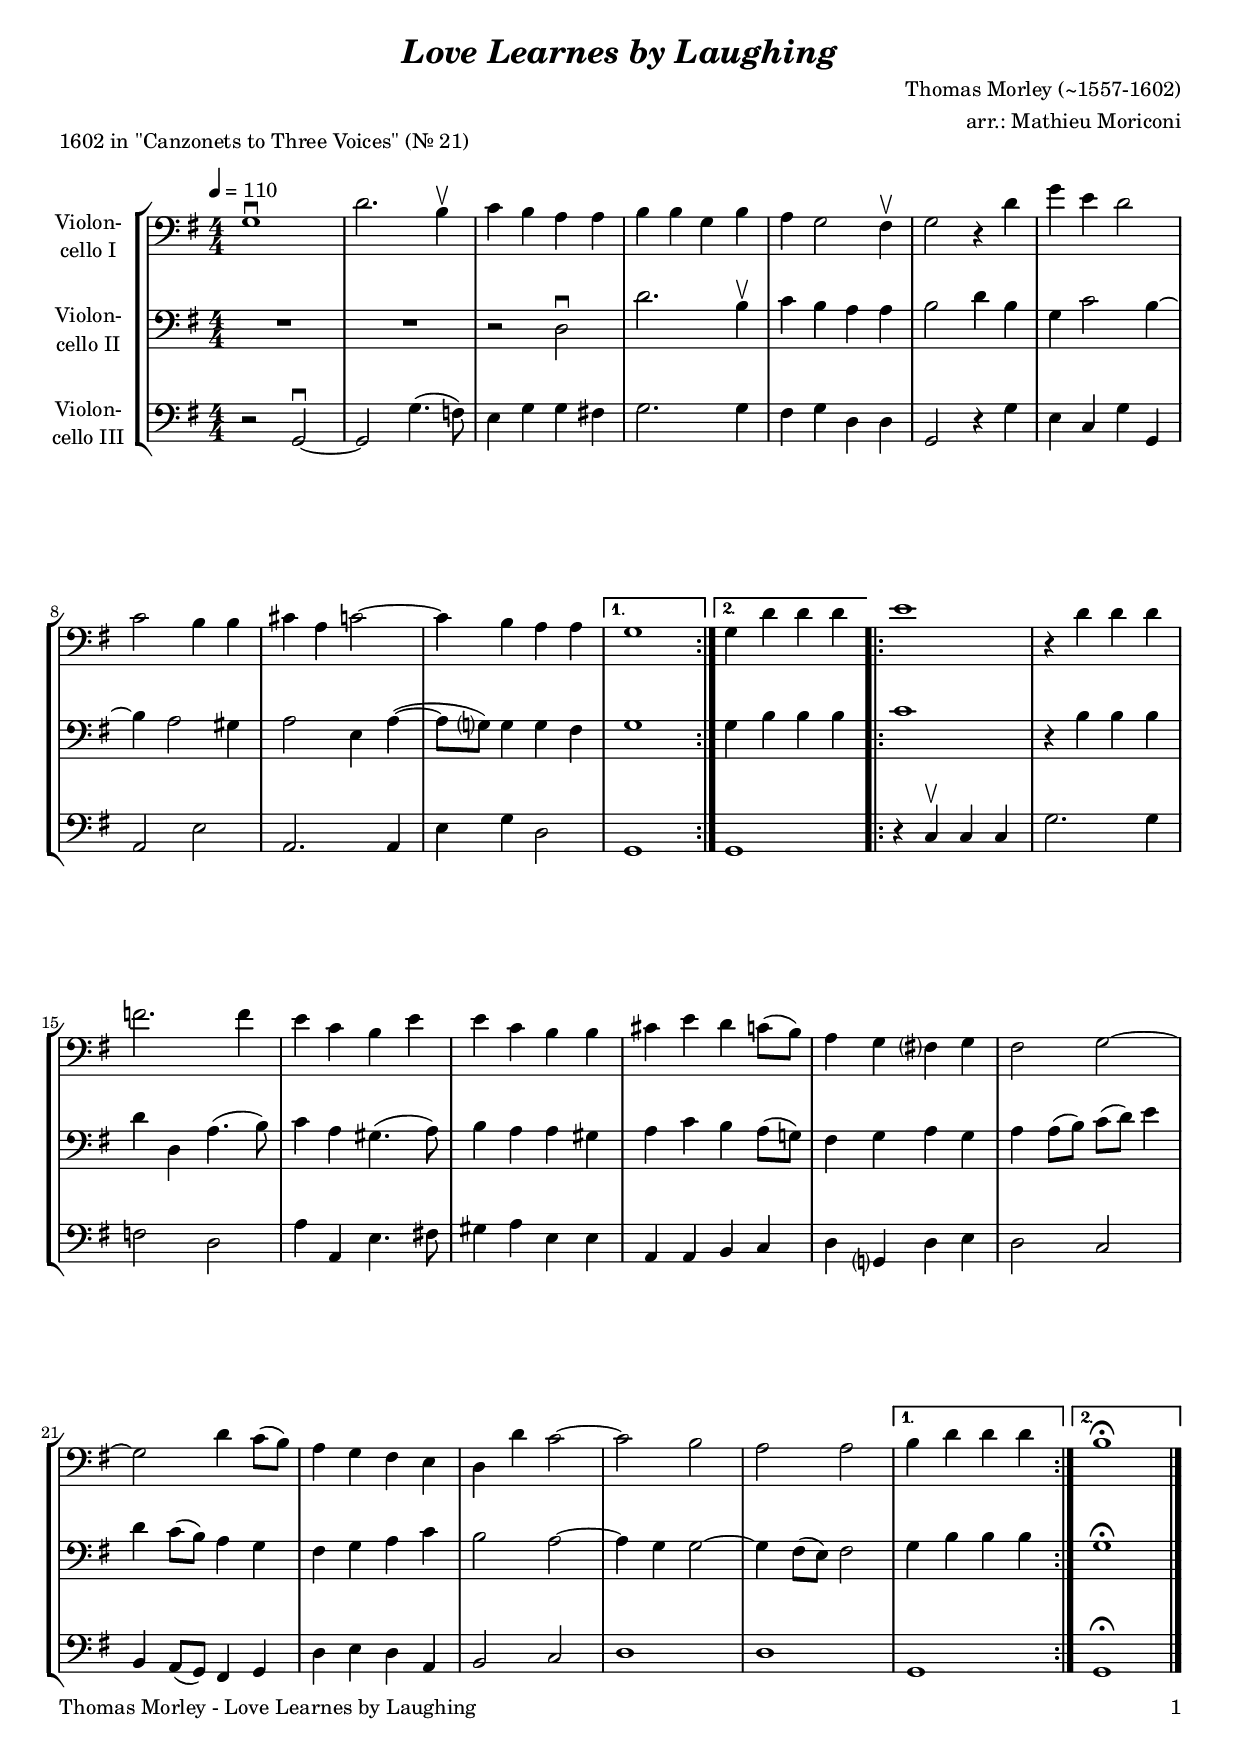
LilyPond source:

\version "2.24.4"
\include "deutsch.ly"
  
#(set-global-staff-size 18)

\header {
  title     = \markup \bold \italic "Love Learnes by Laughing"
  composer  = "Thomas Morley (~1557-1602)"
  arranger  = "arr.: Mathieu Moriconi"
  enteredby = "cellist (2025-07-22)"
  piece     = "1602 in \"Canzonets to Three Voices\" (Nr. 21)"
}

voiceconsts = {
  \key g \major
  \time 4/4
  \clef "bass"
  \numericTimeSignature
  \compressEmptyMeasures
% Set default beaming for all staves
%  \set Timing.beamExceptions = #'()
%  \set Timing.baseMoment     = #(ly:make-moment 1 4)
%  \set Timing.beatStructure  = #'(1 1 1)
  \tempo 4=110  
}

mivl = "violin"
miva = "viola"
mivc = "cello"
mipz = "pizzicato strings"

va = \relative c' {
  \voiceconsts

  \repeat volta 2 {
    g1\downbow
    d'2. h4\upbow
    c h a a
    h h g h
    a g2 fis4\upbow
    g2 r4 d'

    g e d2
    c h4 h
    cis a c2~
    c4 h a a
  }
  \alternative {
    { g1 }
    { g4 d' d d }
  }
  \repeat volta 2 {
    e1
    r4 d d d
    f2. f4
    e c h e

    e c h h
    cis e d c8( h)
    a4 g fis? g
    fis2 g~
    g
    d'4 c8( h)
    a4 g fis e

    d d' c2~
    c h
    a a
  }
  \alternative {
    { h4 d d d }
    { h1\fermata }
  } \bar "|."
}

vb = \relative c {
  \voiceconsts

  \repeat volta 2 {
    R1*2
    r2 d\downbow
    d'2. h4\upbow
    c h a a
    h2 d4 h

    g c2 h4~
    h a2 gis4
    a2 e4 a(~
    a8 g?) g4 g fis
  }
  \alternative {
    { g1 }
    { g4 h h h}
  }
  \repeat volta 2 {
    c1
    r4 h h h
    d d, a'4.( h8)
    c4 a gis4.( a8)

    h4 a a gis
    a c h a8( g!)
    fis4 g a g
    a a8( h) c( d) e4
    d c8( h) a4 g
    fis g a c

    h2 a~
    a4 g g2~
    g4 fis8( e) fis2
  }
  \alternative {
    { g4 h h h }
    { g1\fermata }
  } \bar "|."
}

vc = \relative c {
  \voiceconsts

  \repeat volta 2 {
    r2 g~\downbow
    g g'4.( f8)
    e4 g g fis!
    g2. g4
    fis g d d
    g,2 r4 g'

    e c g' g,
    a2 e'
    a,2. a4
    e' g d2
  }
  \alternative {
    { g,1 }
    { g }
  }
  \repeat volta 2 {
    r4 c\upbow c c
    g'2. g4
    f2 d
    a'4 a, e'4. fis!8

    gis4 a e e
    a, a h c
    d g,? d' e
    d2 c
    h4 a8( g) fis4 g
    d' e d a

    h2 c
    d1
    d
  }
  \alternative {
    { g, }
    { g\fermata }
  } \bar "|."
}


music = \new StaffGroup <<
      \new Staff {
	\set Staff.midiInstrument = \mivc
	\set Staff.instrumentName = \markup \center-column { "Violon-" "cello I" }
	\transpose g g { \va }
      }

      \new Staff {
	\set Staff.midiInstrument = \mivc
	\set Staff.instrumentName = \markup \center-column { "Violon-" "cello II" }
	\transpose g g { \vb }
      }

      \new Staff {
	\set Staff.midiInstrument = \mivc
	\set Staff.instrumentName = \markup \center-column { "Violon-" "cello III" }
	\transpose g g { \vc }
      }
>>

\book {
  \paper {
    print-page-number = ##t
    print-first-page-number = ##t
    ragged-last-bottom = ##f
    oddHeaderMarkup = \markup \null
    evenHeaderMarkup = \markup \null
    oddFooterMarkup = \markup {
      \fill-line {
        \if \should-print-page-number
        "Thomas Morley - Love Learnes by Laughing" \fromproperty #'page:page-number-string
      }
    }
    evenFooterMarkup = \oddFooterMarkup
  } \score {
    \music
    \layout {}
  }

  \score {
    \unfoldRepeats \music

    \midi {
      \context {
        \Score
      }
    }
  }
}
